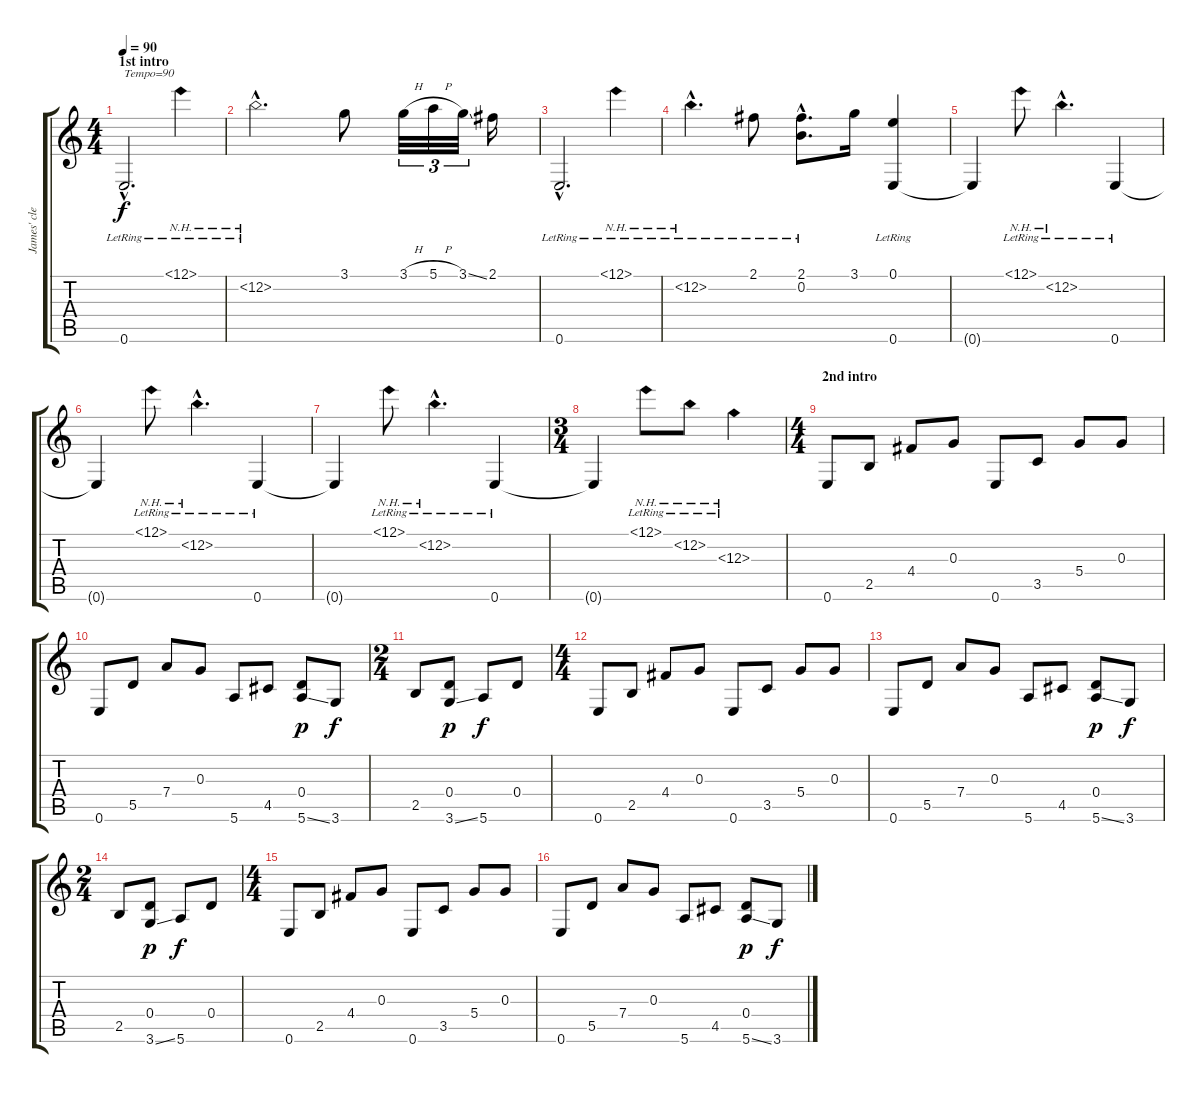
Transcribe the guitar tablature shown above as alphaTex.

\track ("James' clean" "James' cle") {instrument electricguitarclean}
\staff {score tabs}
\tuning (E4 B3 G3 D3 A2 E2) {hide}
\ts (4 4)
\section ("" "1st intro")
\tempo 90
\clef g2
\ks c
0.6{hac lr}.2{d txt "Tempo=90" dy f volume 16 instrument electricguitarclean} 12.1{nh lr}.4 |
12.2{nh hac lr}.2{d} 3.1.8 3.1{h}.32{tu (3 2)} 5.1{h}.32{tu (3 2)} 3.1{ss}.32{tu (3 2)} 2.1.16 |
0.6{hac lr}.2{d} 12.1{nh lr}.4 |
12.2{nh hac lr}.4{d} 2.1{lr}.8 (2.1{hac lr} 0.2{hac}).8{d} 3.1.16 (0.1{lr} 0.6{lr}).4 |
0.6{t}.4 12.1{nh lr}.8 12.2{nh hac lr}.4{d} 0.6{lr}.4 |
0.6{t}.4 12.1{nh lr}.8 12.2{nh hac lr}.4{d} 0.6{lr}.4 |
0.6{t}.4 12.1{nh lr}.8 12.2{nh hac lr}.4{d} 0.6{lr}.4 |
\ts (3 4)
0.6{t}.4 12.1{nh lr}.8 12.2{nh lr}.8 12.3{nh lr}.4 |
\ts (4 4)
\section ("" "2nd intro")
0.6.8{volume 10} 2.5.8 4.4.8 0.3.8 0.6.8 3.5.8 5.4.8 0.3.8 |
0.6.8 5.5.8 7.4.8 0.3.8 5.6.8 4.5.8 (0.4 5.6{ss}).8{dy p} 3.6.8{dy f} |
\ts (2 4)
2.5.8 (0.4 3.6{ss}).8{dy p} 5.6.8{dy f} 0.4.8 |
\ts (4 4)
0.6.8 2.5.8 4.4.8 0.3.8 0.6.8 3.5.8 5.4.8 0.3.8 |
0.6.8 5.5.8 7.4.8 0.3.8 5.6.8 4.5.8 (0.4 5.6{ss}).8{dy p} 3.6.8{dy f} |
\ts (2 4)
2.5.8 (0.4 3.6{ss}).8{dy p} 5.6.8{dy f} 0.4.8 |
\ts (4 4)
0.6.8 2.5.8 4.4.8 0.3.8 0.6.8 3.5.8 5.4.8 0.3.8 |
0.6.8 5.5.8 7.4.8 0.3.8 5.6.8 4.5.8 (0.4 5.6{ss}).8{dy p} 3.6.8{dy f}
